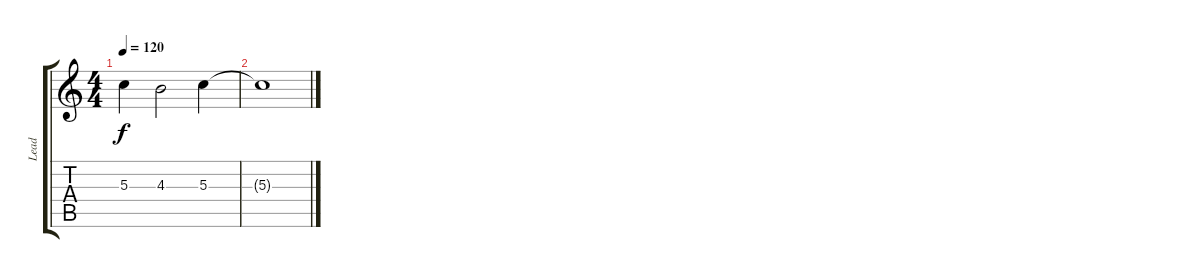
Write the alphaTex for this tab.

\track ("Lead" "Lead") {instrument distortionguitar}
\staff {score tabs}
\tuning (E4 B3 G3 D3 A2 E2) {hide}
\ts (4 4)
\tempo 120
\clef g2
\ks c
5.3{t}.4{dy f} 4.3.2 5.3.4 |
5.3{t}.1
